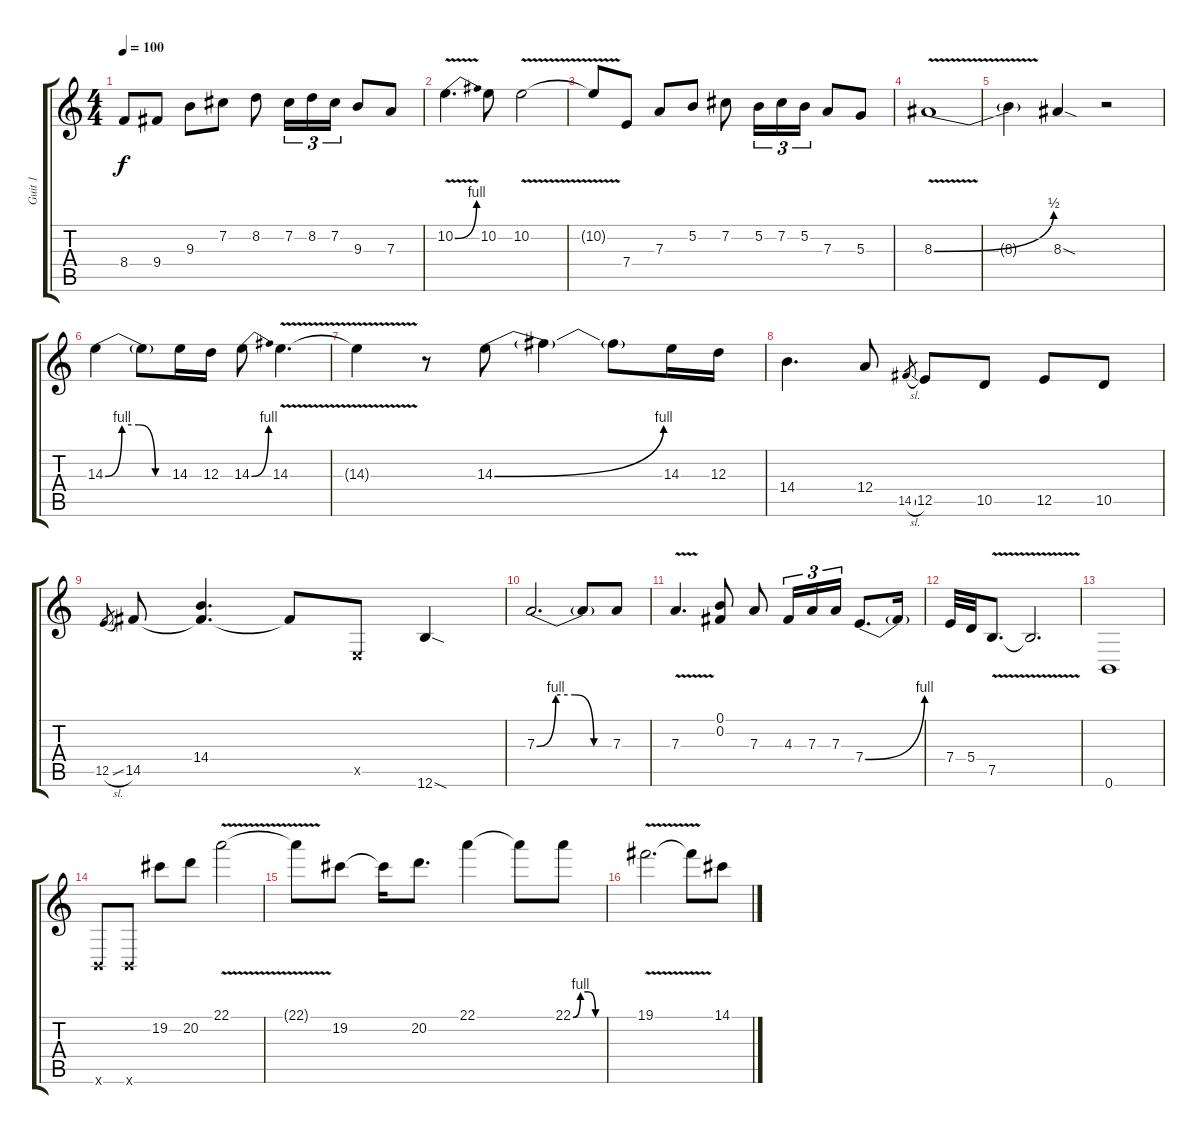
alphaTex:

\track ("Guit 1" "Guit 1") {instrument distortionguitar}
\staff {score tabs}
\tuning (B3 Gb3 D3 A2 E2 B1) {hide}
\ts (4 4)
\tempo 100
\clef g2
\ks c
8.4{t}.8{dy f} 9.4.8 9.3.8 7.2.8 8.2.8 7.2.16{tu (3 2)} 8.2.16{tu (3 2)} 7.2.16{tu (3 2)} 9.3.8 7.3.8 |
10.2{be (bend 0 0 60 4) v}.4{d} 10.2.8 10.2{v}.2 |
10.2{t}.8 7.4.8 7.3.8 5.2.8 7.2.8 5.2.16{tu (3 2)} 7.2.16{tu (3 2)} 5.2.16{tu (3 2)} 7.3.8 5.3.8 |
8.3{be (bend 0 0 60 2) v}.1 |
8.3{t}.4 8.3{sod}.4 r.2 |
14.3{be (custom 0 0 15 4 30 4 45 0 60 0)}.4 14.3{t}.8 14.3.16 12.3.16 14.3{be (bend 0 0 60 4)}.8 14.3{v}.4{d} |
14.3{t}.4 r.8 14.3{be (bend 0 0 60 4)}.8 14.3{t}.4 14.3{t}.8 14.3.16 12.3.16 |
14.4.4{d} 12.4.8 14.5{sl}.8{gr} 12.5.8 10.5.8 12.5.8 10.5.8 |
12.5{sl}.8{gr} 14.5.8 (14.4 14.5{t}).4{d} 14.5{t}.8 0.5{x}.8 12.6{sod}.4 |
7.3{be (custom 0 0 15 4 30 4 45 0 60 0)}.2{d} 7.3{t}.8 7.3.8 |
7.3{v}.4{d} (0.1 0.2).8 7.3.8 4.3.16{tu (3 2)} 7.3.16{tu (3 2)} 7.3.16{tu (3 2)} 7.4{be (bend 0 0 60 4)}.8{d} 7.4{t}.16 |
7.4.32 5.4.32 7.5{v}.8{d} 7.5{t}.2{d} |
0.6.1 |
0.6{x}.8 0.6{x}.8 19.2.8 20.2.8 22.1{v}.2 |
22.1{t}.8 19.2.8 19.2{t}.16 20.2.8{d} 22.1.4 22.1{t}.8 22.1{be (custom 0 0 15 4 30 4 45 0 60 0)}.8 |
19.1{v}.2{d} 19.1{t}.8 14.1.8
